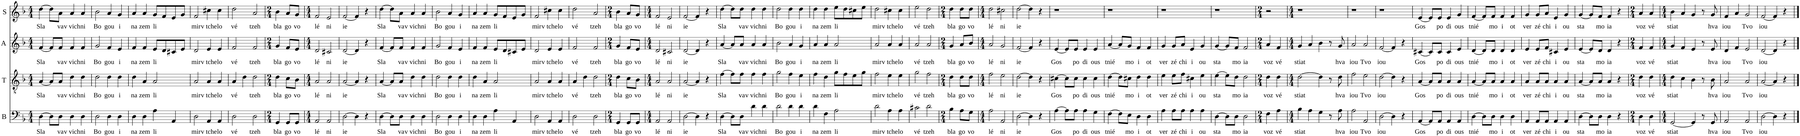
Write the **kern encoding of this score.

**kern	**text	**kern	**text	**kern	**text	**kern	**text
*part4	*part4	*part3	*part3	*part2	*part2	*part1	*part1
*staff4	*staff4	*staff3	*staff3	*staff2	*staff2	*staff1	*staff1
*I"B	*	*I"T	*	*I"A	*	*I"S	*
*	*	*	*	*	*	*I'S	*
*clefF4	*	*clefGv2	*	*clefG2	*	*clefG2	*
*k[b-]	*	*k[b-]	*	*k[b-]	*	*k[b-]	*
*M4/4	*	*M4/4	*	*M4/4	*	*M4/4	*
=1	=1	=1	=1	=1	=1	=1	=1
!	!LO:LY:b	!	!LO:LY:b	!	!LO:LY:b	!	!LO:LY:b
[4D\	Sla	[4A/	Sla	[4f/	Sla	[4dd\	Sla
8D\L]	.	8A/L]	.	8f/L]	.	8dd\L]	.
!	!LO:LY:b	!	!LO:LY:b	!	!LO:LY:b	!	!LO:LY:b
8D\J	va	8A/J	va	8f/J	va	8a\J	va
!	!LO:LY:b	!	!LO:LY:b	!	!LO:LY:b	!	!LO:LY:b
4D\	v vich	4d\	v vich	4f/	v vich	4a/	v vich
!	!LO:LY:b	!	!LO:LY:b	!	!LO:LY:b	!	!LO:LY:b
4D\	ni	4d\	ni	4f/	ni	4a/	ni
=2	=2	=2	=2	=2	=2	=2	=2
!	!LO:LY:b	!	!LO:LY:b	!	!LO:LY:b	!	!LO:LY:b
2D\	Bo	2d\	Bo	2g/	Bo	2b-\	Bo
!	!LO:LY:b	!	!LO:LY:b	!	!LO:LY:b	!	!LO:LY:b
4D\	gou	4d\	gou	4f/	gou	4a/	gou
!	!LO:LY:b	!	!LO:LY:b	!	!LO:LY:b	!	!LO:LY:b
4D\	i	4d\	i	4e/	i	4g/	i
=3	=3	=3	=3	=3	=3	=3	=3
!	!LO:LY:b	!	!LO:LY:b	!	!LO:LY:b	!	!LO:LY:b
4D\	na	4d\	na	4f/	na	4a/	na
!	!LO:LY:b	!	!LO:LY:b	!	!LO:LY:b	!	!LO:LY:b
4D\	zem	4A/	zem	4f/	zem	4a/	zem
!	!LO:LY:b	!	!LO:LY:b	!	!LO:LY:b	!	!LO:LY:b
4A\	li	2A/	li	8e/L	li	8g/L	li
.	.	.	.	8d/	.	8f/	.
4AA/	.	.	.	8c#X/	.	8e/	.
.	.	.	.	8e/J	.	8g/J	.
=4	=4	=4	=4	=4	=4	=4	=4
!	!LO:LY:b	!	!LO:LY:b	!	!LO:LY:b	!	!LO:LY:b
2D\	mir	2A/	mir	2d/	mir	2f/	mir
!	!LO:LY:b	!	!LO:LY:b	!	!LO:LY:b	!	!LO:LY:b
4AA/	v tche	4A/	v tche	4e/	v tche	4cc#X\	v tche
!	!LO:LY:b	!	!LO:LY:b	!	!LO:LY:b	!	!LO:LY:b
4AA/	lo	4A/	lo	4e/	lo	4cc#\	lo
=5	=5	=5	=5	=5	=5	=5	=5
!	!LO:LY:b	!	!LO:LY:b	!	!LO:LY:b	!	!LO:LY:b
2D\	vé	4A/	vé	2f/	vé	2dd\	vé
.	.	4d\	.	.	.	.	.
!	!LO:LY:b	!	!LO:LY:b	!	!LO:LY:b	!	!LO:LY:b
2D\	tzeh	2d\	tzeh	2f/	tzeh	2a/	tzeh
=6	=6	=6	=6	=6	=6	=6	=6
*M2/4	*	*M2/4	*	*M2/4	*	*M2/4	*
!	!LO:LY:b	!	!LO:LY:b	!	!LO:LY:b	!	!LO:LY:b
4GG/	bla	4d\	bla	4g/	bla	4b-\	bla
!	!LO:LY:b	!	!LO:LY:b	!	!LO:LY:b	!	!LO:LY:b
8GG/L	go	8c\L	go	8f/L	go	8a/L	go
!	!LO:LY:b	!	!LO:LY:b	!	!LO:LY:b	!	!LO:LY:b
8GG/J	vo	8B-\J	vo	8e/J	vo	8g/J	vo
=7	=7	=7	=7	=7	=7	=7	=7
*M4/4	*	*M4/4	*	*M4/4	*	*M4/4	*
!	!LO:LY:b	!	!LO:LY:b	!	!LO:LY:b	!	!LO:LY:b
2AA/	lé	2A/	lé	2d/	lé	2f/	lé
!	!LO:LY:b	!	!LO:LY:b	!	!LO:LY:b	!	!LO:LY:b
2AA/	ni	2A/	ni	2c#X/	ni	2e/	ni
=8	=8	=8	=8	=8	=8	=8	=8
!	!LO:LY:b	!	!LO:LY:b	!	!LO:LY:b	!	!LO:LY:b
[2D\	ie	[2A/	ie	[2d/	ie	[2f/	ie
4D\]	.	4A/]	.	4d/]	.	4f/]	.
4r	.	4r	.	4r	.	4r	.
=9	=9	=9	=9	=9	=9	=9	=9
!	!LO:LY:b	!	!LO:LY:b	!	!LO:LY:b	!	!LO:LY:b
[4D\	Sla	[4A/	Sla	[4f/	Sla	[4dd\	Sla
8D\L]	.	8A/L]	.	8f/L]	.	8dd\L]	.
!	!LO:LY:b	!	!LO:LY:b	!	!LO:LY:b	!	!LO:LY:b
8D\J	va	8A/J	va	8f/J	va	8a\J	va
!	!LO:LY:b	!	!LO:LY:b	!	!LO:LY:b	!	!LO:LY:b
4D\	v vich	4d\	v vich	4f/	v vich	4a/	v vich
!	!LO:LY:b	!	!LO:LY:b	!	!LO:LY:b	!	!LO:LY:b
4D\	ni	4d\	ni	4f/	ni	4a/	ni
=10	=10	=10	=10	=10	=10	=10	=10
!	!LO:LY:b	!	!LO:LY:b	!	!LO:LY:b	!	!LO:LY:b
2D\	Bo	2d\	Bo	2g/	Bo	2b-\	Bo
!	!LO:LY:b	!	!LO:LY:b	!	!LO:LY:b	!	!LO:LY:b
4D\	gou	4d\	gou	4f/	gou	4a/	gou
!	!LO:LY:b	!	!LO:LY:b	!	!LO:LY:b	!	!LO:LY:b
4D\	i	4d\	i	4e/	i	4g/	i
=11	=11	=11	=11	=11	=11	=11	=11
!	!LO:LY:b	!	!LO:LY:b	!	!LO:LY:b	!	!LO:LY:b
4D\	na	4d\	na	4f/	na	4a/	na
!	!LO:LY:b	!	!LO:LY:b	!	!LO:LY:b	!	!LO:LY:b
4D\	zem	4A/	zem	4f/	zem	4a/	zem
!	!LO:LY:b	!	!LO:LY:b	!	!LO:LY:b	!	!LO:LY:b
4A\	li	2A/	li	8e/L	li	8g/L	li
.	.	.	.	8d/	.	8f/	.
4AA/	.	.	.	8c#X/	.	8e/	.
.	.	.	.	8e/J	.	8g/J	.
=12	=12	=12	=12	=12	=12	=12	=12
!	!LO:LY:b	!	!LO:LY:b	!	!LO:LY:b	!	!LO:LY:b
2D\	mir	2A/	mir	2d/	mir	2f/	mir
!	!LO:LY:b	!	!LO:LY:b	!	!LO:LY:b	!	!LO:LY:b
4AA/	v tche	4A/	v tche	4e/	v tche	4cc#X\	v tche
!	!LO:LY:b	!	!LO:LY:b	!	!LO:LY:b	!	!LO:LY:b
4AA/	lo	4A/	lo	4e/	lo	4cc#\	lo
=13	=13	=13	=13	=13	=13	=13	=13
!	!LO:LY:b	!	!LO:LY:b	!	!LO:LY:b	!	!LO:LY:b
2D\	vé	4A/	vé	2f/	vé	2dd\	vé
.	.	4d\	.	.	.	.	.
!	!LO:LY:b	!	!LO:LY:b	!	!LO:LY:b	!	!LO:LY:b
2D\	tzeh	2d\	tzeh	2f/	tzeh	2a/	tzeh
=14	=14	=14	=14	=14	=14	=14	=14
*M2/4	*	*M2/4	*	*M2/4	*	*M2/4	*
!	!LO:LY:b	!	!LO:LY:b	!	!LO:LY:b	!	!LO:LY:b
4GG/	bla	4d\	bla	4g/	bla	4b-\	bla
!	!LO:LY:b	!	!LO:LY:b	!	!LO:LY:b	!	!LO:LY:b
8GG/L	go	8c\L	go	8f/L	go	8a/L	go
!	!LO:LY:b	!	!LO:LY:b	!	!LO:LY:b	!	!LO:LY:b
8GG/J	vo	8B-\J	vo	8e/J	vo	8g/J	vo
=15	=15	=15	=15	=15	=15	=15	=15
*M4/4	*	*M4/4	*	*M4/4	*	*M4/4	*
!	!LO:LY:b	!	!LO:LY:b	!	!LO:LY:b	!	!LO:LY:b
2AA/	lé	2A/	lé	2d/	lé	2f/	lé
!	!LO:LY:b	!	!LO:LY:b	!	!LO:LY:b	!	!LO:LY:b
2AA/	ni	2A/	ni	2c#X/	ni	2e/	ni
=16	=16	=16	=16	=16	=16	=16	=16
!	!LO:LY:b	!	!LO:LY:b	!	!LO:LY:b	!	!LO:LY:b
[2D\	ie	[2A/	ie	[2d/	ie	[2f/	ie
4D\]	.	4A/]	.	4d/]	.	4f/]	.
4r	.	4r	.	4r	.	4r	.
=17	=17	=17	=17	=17	=17	=17	=17
!	!LO:LY:b	!	!LO:LY:b	!	!LO:LY:b	!	!LO:LY:b
[4D\	Sla	[4f\	Sla	[4a/	Sla	[4dd\	Sla
8D\L]	.	8f\L]	.	8a/L]	.	8dd\L]	.
!	!LO:LY:b	!	!LO:LY:b	!	!LO:LY:b	!	!LO:LY:b
8D\J	va	8f\J	va	8a/J	va	8dd\J	va
!	!LO:LY:b	!	!LO:LY:b	!	!LO:LY:b	!	!LO:LY:b
4d\	v vich	4f\	v vich	4a/	v vich	4dd\	v vich
!	!LO:LY:b	!	!LO:LY:b	!	!LO:LY:b	!	!LO:LY:b
4d\	ni	4f\	ni	4a/	ni	4dd\	ni
=18	=18	=18	=18	=18	=18	=18	=18
!	!LO:LY:b	!	!LO:LY:b	!	!LO:LY:b	!	!LO:LY:b
2d\	Bo	2g\	Bo	2b-\	Bo	2dd\	Bo
!	!LO:LY:b	!	!LO:LY:b	!	!LO:LY:b	!	!LO:LY:b
4d\	gou	4f\	gou	4a/	gou	4dd\	gou
!	!LO:LY:b	!	!LO:LY:b	!	!LO:LY:b	!	!LO:LY:b
4d\	i	4e\	i	4g/	i	4dd\	i
=19	=19	=19	=19	=19	=19	=19	=19
!	!LO:LY:b	!	!LO:LY:b	!	!LO:LY:b	!	!LO:LY:b
4d\	na	4f\	na	4a/	na	4dd\	na
!	!LO:LY:b	!	!LO:LY:b	!	!LO:LY:b	!	!LO:LY:b
4F\	zem	4d\	zem	4a/	zem	4dd\	zem
!	!LO:LY:b	!	!LO:LY:b	!	!LO:LY:b	!	!LO:LY:b
2A\	li	8g\L	li	2a/	li	8ee\L	li
.	.	8f\	.	.	.	8dd\	.
.	.	8e\	.	.	.	8cc#X\	.
.	.	8g\J	.	.	.	8ee\J	.
=20	=20	=20	=20	=20	=20	=20	=20
!	!LO:LY:b	!	!LO:LY:b	!	!LO:LY:b	!	!LO:LY:b
2d\	mir	2f\	mir	2a/	mir	2dd\	mir
!	!LO:LY:b	!	!LO:LY:b	!	!LO:LY:b	!	!LO:LY:b
4A\	v tche	4e\	v tche	4a/	v tche	4cc#X\	v tche
!	!LO:LY:b	!	!LO:LY:b	!	!LO:LY:b	!	!LO:LY:b
4A\	lo	4e\	lo	4a/	lo	4cc#\	lo
=21	=21	=21	=21	=21	=21	=21	=21
!	!LO:LY:b	!	!LO:LY:b	!	!LO:LY:b	!	!LO:LY:b
2c#X\	vé	2g\	vé	2a/	vé	2ee\	vé
!	!LO:LY:b	!	!LO:LY:b	!	!LO:LY:b	!	!LO:LY:b
2d\	tzeh	2f\	tzeh	2a/	tzeh	2dd\	tzeh
=22	=22	=22	=22	=22	=22	=22	=22
*M2/4	*	*M2/4	*	*M2/4	*	*M2/4	*
!	!LO:LY:b	!	!LO:LY:b	!	!LO:LY:b	!	!LO:LY:b
4B-\	bla	4d\	bla	4g/	bla	4dd\	bla
!	!LO:LY:b	!	!LO:LY:b	!	!LO:LY:b	!	!LO:LY:b
8A\L	go	8d\L	go	8a/L	go	8dd\L	go
!	!LO:LY:b	!	!LO:LY:b	!	!LO:LY:b	!	!LO:LY:b
8G\J	vo	8d\J	vo	8b-/J	vo	8dd\J	vo
=23	=23	=23	=23	=23	=23	=23	=23
*M4/4	*	*M4/4	*	*M4/4	*	*M4/4	*
!	!LO:LY:b	!	!LO:LY:b	!	!LO:LY:b	!	!LO:LY:b
2A\	lé	2f\	lé	2a/	lé	2dd\	lé
!	!LO:LY:b	!	!LO:LY:b	!	!LO:LY:b	!	!LO:LY:b
2AA/	ni	2e\	ni	2g/	ni	2cc#X\	ni
=24	=24	=24	=24	=24	=24	=24	=24
!	!LO:LY:b	!	!LO:LY:b	!	!LO:LY:b	!	!LO:LY:b
[2D\	ie	[2d\	ie	[2f/	ie	[2dd\	ie
4D\]	.	4d\]	.	4f/]	.	4dd\]	.
4r	.	4r	.	4r	.	4r	.
=25	=25	=25	=25	=25	=25	=25	=25
!	!LO:LY:b	!	!LO:LY:b	!	!LO:LY:b	!	!
[4A\	Gos	[4c#X\	Gos	[4e/	Gos	1r	.
8A\L]	.	8c#\L]	.	8e/L]	.	.	.
!	!LO:LY:b	!	!LO:LY:b	!	!LO:LY:b	!	!
8A\J	po	8c#\J	po	8e/J	po	.	.
!	!LO:LY:b	!	!LO:LY:b	!	!LO:LY:b	!	!
4A\	di	4c#\	di	4e/	di	.	.
!	!LO:LY:b	!	!LO:LY:b	!	!LO:LY:b	!	!
4G\	ous	4c#\	ous	4e/	ous	.	.
=26	=26	=26	=26	=26	=26	=26	=26
!	!LO:LY:b	!	!LO:LY:b	!	!LO:LY:b	!	!
[4F\	tnié	[4d\	tnié	[4a/	tnié	1r	.
8F\L]	.	8d\L]	.	8a/L]	.	.	.
!	!LO:LY:b	!	!LO:LY:b	!	!LO:LY:b	!	!
8E\J	mo	8c#X\J	mo	8g/J	mo	.	.
!	!LO:LY:b	!	!LO:LY:b	!	!LO:LY:b	!	!
4D\	i	4d\	i	4f/	i	.	.
!	!LO:LY:b	!	!LO:LY:b	!	!LO:LY:b	!	!
4D\	ot	4d\	ot	4f/	ot	.	.
=27	=27	=27	=27	=27	=27	=27	=27
!	!LO:LY:b	!	!LO:LY:b	!	!LO:LY:b	!	!
4A\	ver	4e\	ver	4g/	ver	1r	.
!	!LO:LY:b	!	!LO:LY:b	!	!LO:LY:b	!	!
8A\L	zé	8e\L	zé	8g/L	zé	.	.
!	!LO:LY:b	!	!LO:LY:b	!	!LO:LY:b	!	!
8A\J	chi	8f\J	chi	8a/J	chi	.	.
!	!LO:LY:b	!	!LO:LY:b	!	!LO:LY:b	!	!
4A\	i	4c#X\	i	4e/	i	.	.
!	!LO:LY:b	!	!LO:LY:b	!	!LO:LY:b	!	!
4A\	ou	4e\	ou	4g/	ou	.	.
=28	=28	=28	=28	=28	=28	=28	=28
!	!LO:LY:b	!	!LO:LY:b	!	!LO:LY:b	!	!
[4D\	sta	[4e\	sta	[4g/	sta	1r	.
8D\L]	.	8e\L]	.	8g/L]	.	.	.
!	!LO:LY:b	!	!LO:LY:b	!	!LO:LY:b	!	!
8D\J	mo	8d\J	mo	8f/J	mo	.	.
!	!LO:LY:b	!	!LO:LY:b	!	!LO:LY:b	!	!
2D\	ia	2d\	ia	2f/	ia	.	.
=29	=29	=29	=29	=29	=29	=29	=29
*M2/4	*	*M2/4	*	*M2/4	*	*M2/4	*
!	!LO:LY:b	!	!LO:LY:b	!	!LO:LY:b	!	!
4F\	voz	4d\	voz	4a/	voz	2r	.
!	!LO:LY:b	!	!LO:LY:b	!	!LO:LY:b	!	!
4A\	vé	4d\	vé	4f/	vé	.	.
=30	=30	=30	=30	=30	=30	=30	=30
*M4/4	*	*M4/4	*	*M4/4	*	*M4/4	*
!	!LO:LY:b	!	!LO:LY:b	!	!LO:LY:b	!	!
4B-\	stiat	[2d\	stiat	4g/	stiat	1r	.
4A\	.	.	.	4a/	.	.	.
4G\	.	4d\]	.	4b-\	.	.	.
8r	.	8r	.	8r	.	.	.
!	!LO:LY:b	!	!LO:LY:b	!	!LO:LY:b	!	!
8A\	hva	8d\	hva	8g/	hva	.	.
=31	=31	=31	=31	=31	=31	=31	=31
!	!LO:LY:b	!	!LO:LY:b	!	!LO:LY:b	!	!
2A\	iou	2f\	iou	2a/	iou	1r	.
!	!LO:LY:b	!	!LO:LY:b	!	!LO:LY:b	!	!
2AA/	Tvo	2e\	Tvo	2a/	Tvo	.	.
=32	=32	=32	=32	=32	=32	=32	=32
!	!LO:LY:b	!	!LO:LY:b	!	!LO:LY:b	!	!
[2D\	iou	[2d\	iou	[2f/	iou	1r	.
4D\]	.	4d\]	.	4f/]	.	.	.
4r	.	4r	.	4r	.	.	.
=33	=33	=33	=33	=33	=33	=33	=33
!	!LO:LY:b	!	!LO:LY:b	!	!LO:LY:b	!	!LO:LY:b
[4AA/	Gos	[4A/	Gos	[4c#X/	Gos	[4e/	Gos
8AA/L]	.	8A/L]	.	8c#/L]	.	8e/L]	.
!	!LO:LY:b	!	!LO:LY:b	!	!LO:LY:b	!	!LO:LY:b
8AA/J	po	8A/J	po	8c#/J	po	8e/J	po
!	!LO:LY:b	!	!LO:LY:b	!	!LO:LY:b	!	!LO:LY:b
4AA/	di	4A/	di	4c#/	di	4e/	di
!	!LO:LY:b	!	!LO:LY:b	!	!LO:LY:b	!	!LO:LY:b
4AA/	ous	4A/	ous	4e/	ous	4g/	ous
=34	=34	=34	=34	=34	=34	=34	=34
!	!LO:LY:b	!	!LO:LY:b	!	!LO:LY:b	!	!LO:LY:b
[4D\	tnié	[4A/	tnié	[4d/	tnié	[4f/	tnié
8D\L]	.	8A/L]	.	8d/L]	.	8f/L]	.
!	!LO:LY:b	!	!LO:LY:b	!	!LO:LY:b	!	!LO:LY:b
8D\J	mo	8A/J	mo	8d/J	mo	8f/J	mo
!	!LO:LY:b	!	!LO:LY:b	!	!LO:LY:b	!	!LO:LY:b
4D\	i	4A/	i	4d/	i	4f/	i
!	!LO:LY:b	!	!LO:LY:b	!	!LO:LY:b	!	!LO:LY:b
4D\	ot	4A/	ot	4d/	ot	4f/	ot
=35	=35	=35	=35	=35	=35	=35	=35
!	!LO:LY:b	!	!LO:LY:b	!	!LO:LY:b	!	!LO:LY:b
4AA/	ver	4A/	ver	4e/	ver	4g/	ver
!	!LO:LY:b	!	!LO:LY:b	!	!LO:LY:b	!	!LO:LY:b
8AA/L	zé	8A/L	zé	8e/L	zé	8g/L	zé
!	!LO:LY:b	!	!LO:LY:b	!	!LO:LY:b	!	!LO:LY:b
8AA/J	chi	8A/J	chi	8f/J	chi	8a/J	chi
!	!LO:LY:b	!	!LO:LY:b	!	!LO:LY:b	!	!LO:LY:b
4AA/	i	4A/	i	4c#X/	i	4e/	i
!	!LO:LY:b	!	!LO:LY:b	!	!LO:LY:b	!	!LO:LY:b
4AA/	ou	4A/	ou	4e/	ou	4g/	ou
=36	=36	=36	=36	=36	=36	=36	=36
!	!LO:LY:b	!	!LO:LY:b	!	!LO:LY:b	!	!LO:LY:b
[4D\	sta	[4A/	sta	[4e/	sta	[4g/	sta
8D\L]	.	8A/L]	.	8e/L]	.	8g/L]	.
!	!LO:LY:b	!	!LO:LY:b	!	!LO:LY:b	!	!LO:LY:b
8D\J	mo	8A/J	mo	8d/J	mo	8f/J	mo
!	!LO:LY:b	!	!LO:LY:b	!	!LO:LY:b	!	!LO:LY:b
4D\	ia	4A/	ia	4d/	ia	4f/	ia
4r	.	4r	.	4r	.	4r	.
=37	=37	=37	=37	=37	=37	=37	=37
*M2/4	*	*M2/4	*	*M2/4	*	*M2/4	*
!	!LO:LY:b	!	!LO:LY:b	!	!LO:LY:b	!	!LO:LY:b
4D\	voz	4d\	voz	4f/	voz	4a/	voz
!	!LO:LY:b	!	!LO:LY:b	!	!LO:LY:b	!	!LO:LY:b
4D\	vé	4d\	vé	4f/	vé	4a/	vé
=38	=38	=38	=38	=38	=38	=38	=38
*M4/4	*	*M4/4	*	*M4/4	*	*M4/4	*
!	!LO:LY:b	!	!LO:LY:b	!	!LO:LY:b	!	!LO:LY:b
[2GG/	stiat	4d\	stiat	4g/	stiat	4b-\	stiat
.	.	4c\	.	4f/	.	4a/	.
4GG/]	.	4B-\	.	4e/	.	4g/	.
8r	.	8r	.	8r	.	8r	.
!	!LO:LY:b	!	!LO:LY:b	!	!LO:LY:b	!	!LO:LY:b
8GG/	hva	8B-\	hva	8e/	hva	8g/	hva
=39	=39	=39	=39	=39	=39	=39	=39
!	!LO:LY:b	!	!LO:LY:b	!	!LO:LY:b	!	!LO:LY:b
2AA/	iou	2A/	iou	4d/	iou	4f/	iou
.	.	.	.	4f/	.	4a/	.
!	!LO:LY:b	!	!LO:LY:b	!	!LO:LY:b	!	!LO:LY:b
2AA/	Tvo	2A/	Tvo	2e/	Tvo	2g/	Tvo
=40	=40	=40	=40	=40	=40	=40	=40
!	!LO:LY:b	!	!LO:LY:b	!	!LO:LY:b	!	!LO:LY:b
[2D\	iou	[2A/	iou	[2d/	iou	[2f/	iou
4D\]	.	4A/]	.	4d/]	.	4f/]	.
4r	.	4r	.	4r	.	4r	.
==	==	==	==	==	==	==	==
*-	*-	*-	*-	*-	*-	*-	*-
